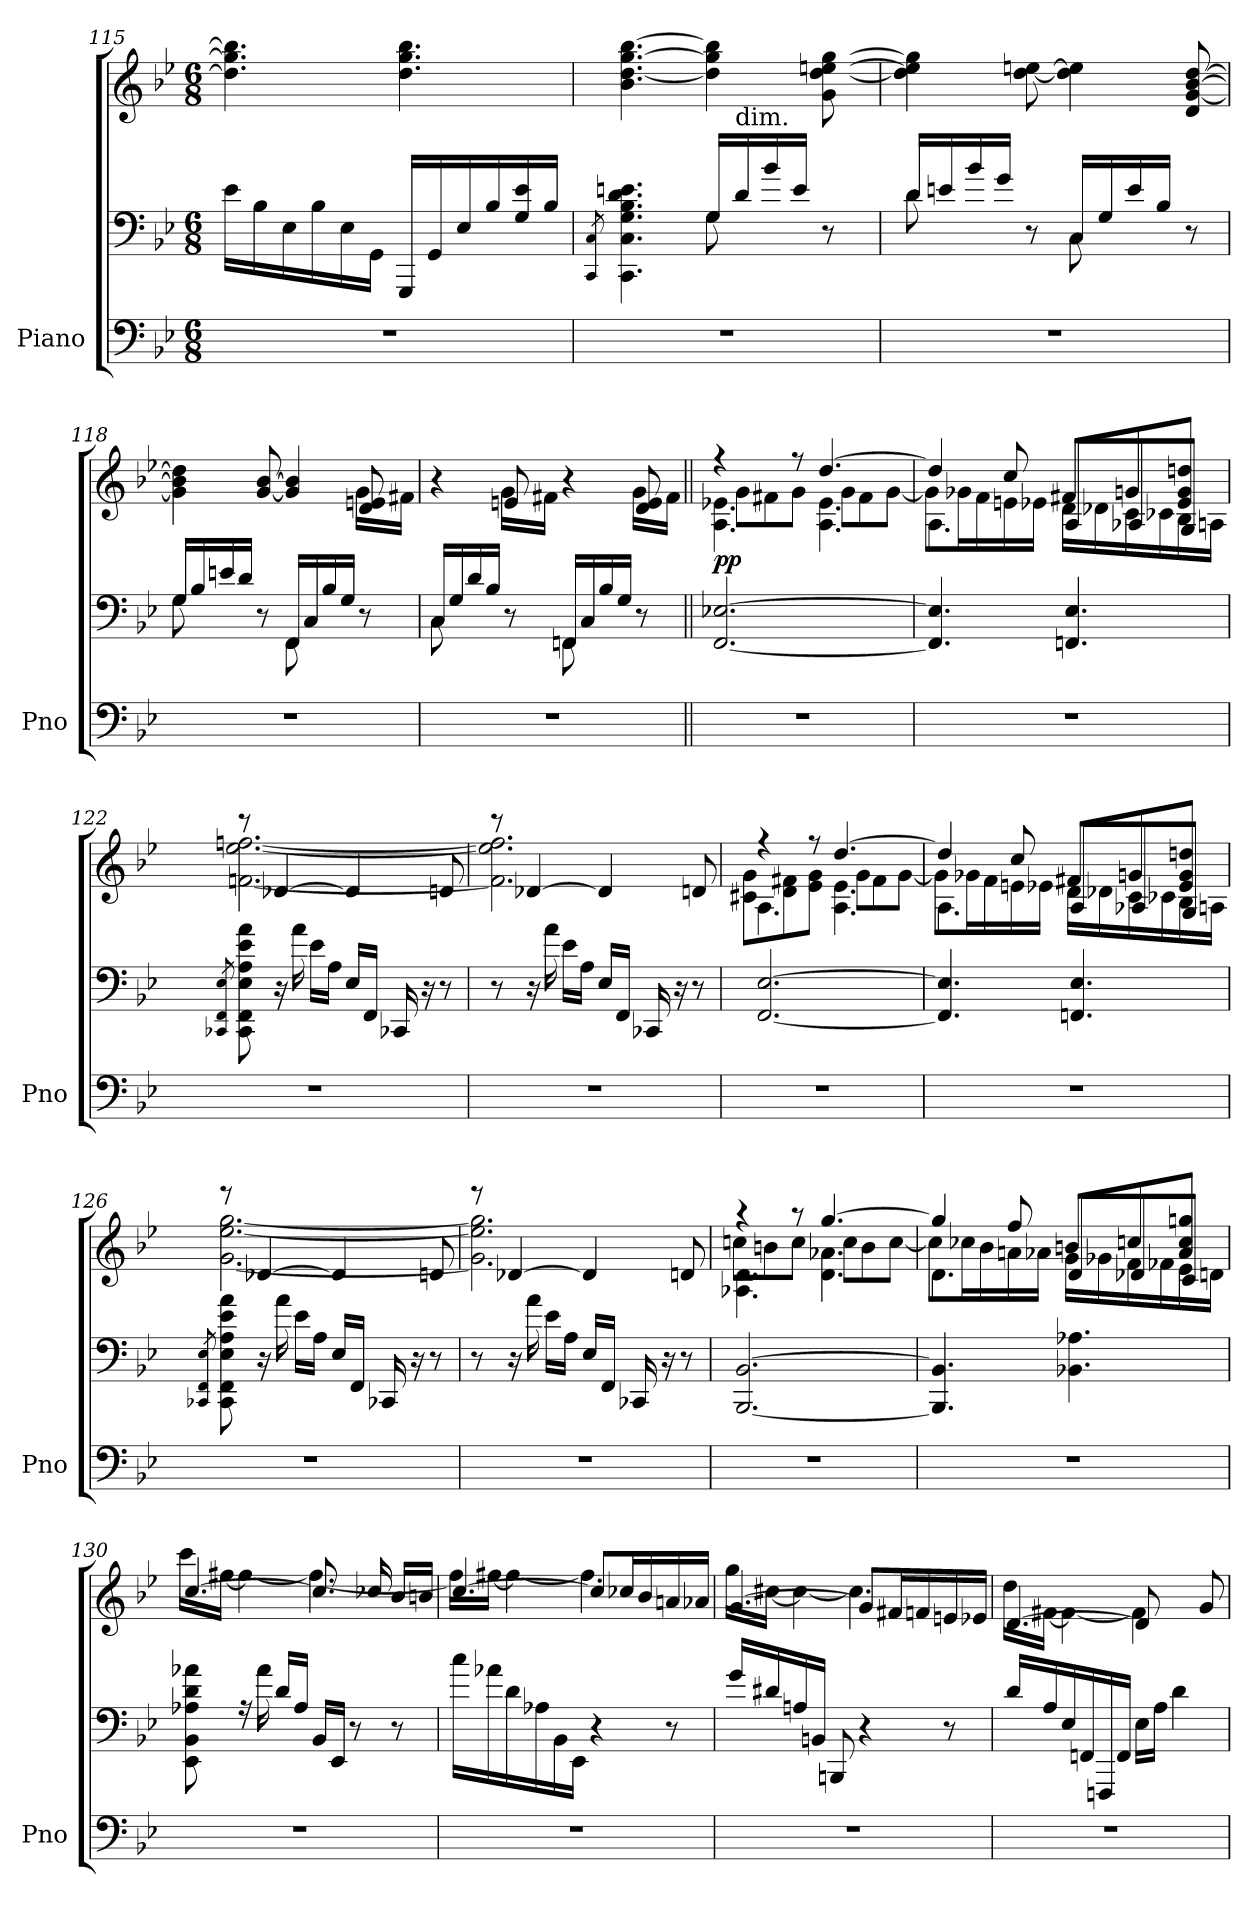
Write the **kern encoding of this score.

**kern	**kern	**kern	**dynam
*part1	*part1	*part1	*part1
*staff3	*staff2	*staff1	*staff1/2/3
*I"Piano	*	*	*
*I'Pno	*	*	*
*clefF4	*clefF4	*clefG2	*
*k[b-e-]	*k[b-e-]	*k[b-e-]	*
*M6/8	*M6/8	*M6/8	*
=115	=115	=115	=115
2.r	16e-LL	4.dd] 4.gg] 4.bb-]	.
.	16B-	.	.
.	16E-	.	.
.	16B-	.	.
.	16E-	.	.
.	16GGJJ	.	.
.	16GGGLL	4.dd 4.gg 4.bb-	.
.	16GG	.	.
.	16E-	.	.
.	16B-	.	.
.	16G 16e-	.	.
.	16B-JJ	.	.
=116	=116	=116	=116
.	8qCC 8qC	.	.
*	*^	*^	*
2.r	4.CC] 4.C] 4.G 4.B- 4.d 4.en	4.ryy	4.b- [4.dd [4.gg [4.bb-	4..ryy	.
.	16GLL	8G	4dd] 4gg] 4bb-]	.	.
!	!	!	!	!LO:TX:c:t=dim.	!
.	16d	.	.	4ryy	.
.	16b-	8ryy	.	.	.
.	16eJJ	.	.	.	.
.	8r	8ryy	8g [8dd [8een [8gg	.	.
.	.	.	.	16ryy	.
*	*	*	*v	*v	*
=117	=117	=117	=117	=117
2.r	16dLL	8d	4dd] 4ee] 4gg]	.
.	16en	.	.	.
.	16b-	8ryy	.	.
.	16gJJ	.	.	.
.	8r	8ryy	[8dd [8een	.
.	16CLL	8C	4dd] 4ee]	.
.	16G	.	.	.
.	16e	8ryy	.	.
.	16B-JJ	.	.	.
.	8r	8ryy	8d [8g [8b- [8dd	.
=118	=118	=118	=118	=118
*	*	*	*^	*
2.r	16GLL	8G	4g] 4b-] 4dd]	2ryy	.
.	16B-	.	.	.	.
.	16en	8ryy	.	.	.
.	16dJJ	.	.	.	.
.	8r	8ryy	[8g [8b-	.	.
.	16FFLL	8FF	4g] 4b-]	.	.
.	16C	.	.	.	.
.	16B-	8ryy	.	8ryy	.
.	16GJJ	.	.	.	.
.	8r	8ryy	8d 8en	16gLL	.
.	.	.	.	16f#XJJ	.
=119	=119	=119	=119	=119	=119
2.r	16CLL	8C	4ryy	4r	.
.	16G	.	.	.	.
.	16d	8ryy	.	.	.
.	16B-JJ	.	.	.	.
.	8r	8ryy	8en	16gLL	.
.	.	.	.	16f#XJJ	.
.	16FFLL	8FFn	4ryy	4r	.
.	16C	.	.	.	.
.	16B-	8ryy	.	.	.
.	16GJJ	.	.	.	.
.	8r	8ryy	8d 8e	16gLL	.
.	.	.	.	16f#JJ	.
*	*v	*v	*	*	*
=120||	=120||	=120||	=120||	=120||
*	*	*	*^	*
2.r	[2.FF [2.E-X	4.A\ 4.e-X\	8gL	4rff	pp
.	.	.	8f#X	.	.
.	.	.	8gJ	8rff	.
.	.	4.A\ 4.e-\	8gL	[4.dd	.
.	.	.	8f#	.	.
.	.	.	[8gJ	.	.
=121	=121	=121	=121	=121	=121
2.r	4.FF] 4.E-]	4.A\	8gL]	4dd]	.
.	.	.	16g-XL	.	.
.	.	.	16f	.	.
.	.	.	16en	8cc	.
.	.	.	16e-XJJ	.	.
.	4.FFn/ 4.E-/	8A\L	16dLL	8f#XL	.
.	.	.	16d-X	.	.
.	.	8A-X	16c	8gn	.
.	.	.	16c-X	.	.
.	.	8G/J	16B-	8e- 8g 8ddnJ	.
.	.	.	16AnJJ	.	.
*	*	*v	*v	*v	*
=122	=122	=122	=122
.	8qCC-X 8qFF 8qE-	.	.
*	*	*^	*
2.r	8CC-] 8FF] 8E-] 8A 8e- 8a	8r	[2.fn [2.ee- [2.ffn	.
.	16r	[4d-X	.	.
.	16a	.	.	.
.	16e-LL	.	.	.
.	16AJJ	.	.	.
.	16E-LL	4d-]	.	.
.	16FFJJ	.	.	.
.	16CC-X	.	.	.
.	16r	.	.	.
.	8r	8dn	.	.
=123	=123	=123	=123	=123
2.r	8r	8r	2.f] 2.ee-] 2.ff]	.
.	16r	[4d-X	.	.
.	16a	.	.	.
.	16e-LL	.	.	.
.	16AJJ	.	.	.
.	16E-LL	4d-]	.	.
.	16FFJJ	.	.	.
.	16CC-X	.	.	.
.	16r	.	.	.
.	8r	8dn	.	.
=124	=124	=124	=124	=124
*	*	*	*^	*
2.r	[2.FF [2.E-	4.A\	8c#X 8gL	4rff	.
.	.	.	8d 8f#X	.	.
.	.	.	8e- 8gJ	8rff	.
.	.	4.A\ 4.e-\	8gL	[4.dd	.
.	.	.	8f#	.	.
.	.	.	[8gJ	.	.
=125	=125	=125	=125	=125	=125
2.r	4.FF] 4.E-]	4.A\	8gL]	4dd]	.
.	.	.	16g-XL	.	.
.	.	.	16f	.	.
.	.	.	16en	8cc	.
.	.	.	16e-XJJ	.	.
.	4.FFn/ 4.E-/	8A\L	16dLL	8f#XL	.
.	.	.	16d-X	.	.
.	.	8A-X	16c	8gn	.
.	.	.	16c-X	.	.
.	.	8G/J	16B-	8e- 8g 8ddnJ	.
.	.	.	16AnJJ	.	.
*	*	*v	*v	*v	*
=126	=126	=126	=126
.	8qCC-X 8qFF 8qE-	.	.
*	*	*^	*
2.r	8CC-] 8FF] 8E-] 8A 8e- 8a	8r	[2.g [2.ee- [2.gg	.
.	16r	[4d-X	.	.
.	16a	.	.	.
.	16e-LL	.	.	.
.	16AJJ	.	.	.
.	16E-LL	4d-]	.	.
.	16FFJJ	.	.	.
.	16CC-X	.	.	.
.	16r	.	.	.
.	8r	8dn	.	.
=127	=127	=127	=127	=127
2.r	8r	8r	2.g] 2.ee-] 2.gg]	.
.	16r	[4d-X	.	.
.	16a	.	.	.
.	16e-LL	.	.	.
.	16AJJ	.	.	.
.	16E-LL	4d-]	.	.
.	16FFJJ	.	.	.
.	16CC-X	.	.	.
.	16r	.	.	.
.	8r	8dn	.	.
=128	=128	=128	=128	=128
*	*	*	*^	*
2.r	[2.BBB- [2.BB-	4.A-X\ 4.d\	8ccnL	4raa	.
.	.	.	8bn	.	.
.	.	.	8ccJ	8raa	.
.	.	4.d\ 4.a-X\	8ccL	[4.gg	.
.	.	.	8b	.	.
.	.	.	[8ccJ	.	.
=129	=129	=129	=129	=129	=129
2.r	4.BBB-] 4.BB-]	4.d\	8ccL]	4gg]	.
.	.	.	16cc-XL	.	.
.	.	.	16b-	.	.
.	.	.	16an	8ff	.
.	.	.	16a-XJJ	.	.
.	4.BB-X 4.A-X	8d\L	16gLL	8bnL	.
.	.	.	16g-X	.	.
.	.	8d-X	16f	8ccn	.
.	.	.	16f-X	.	.
.	.	8c/J	16e-	8a- 8cc 8ggnJ	.
.	.	.	16dnJJ	.	.
*	*	*	*v	*v	*
=130	=130	=130	=130	=130
2.r	8EE-\ 8BB-\ 8A-X\ 8d\ 8a-X\	[4.cc	16cccLL	.
.	.	.	[16ff#XJJ	.
.	16rA	.	4ff#_	.
.	16a-\	.	.	.
.	16d\LL	.	.	.
.	16A-/JJ	.	.	.
.	16BB-LL	8.cc]	4.ff#_	.
.	16EE-JJ	.	.	.
.	8r	.	.	.
.	.	16cc-X	.	.
.	8r	16b-LL	.	.
.	.	16bnJJ	.	.
=131	=131	=131	=131	=131
2.r	16cc\LL	[4.cc/	16ff#LL]	.
.	16a-X	.	[16ff#XJJ	.
.	16d\	.	4ff#_	.
.	16A-X/	.	.	.
.	16BB-	.	.	.
.	16EE-JJ	.	.	.
.	4r	8ccL]	4.ff#]	.
.	.	16cc-XL	.	.
.	.	16b-	.	.
.	8r	16an	.	.
.	.	16a-XJJ	.	.
=132	=132	=132	=132	=132
2.r	16g\LL	[4.g/	16ggLL	.
.	16d#X	.	[16cc#XJJ	.
.	16An/	.	4cc#_	.
.	16BBnJJ	.	.	.
.	8BBBn	.	.	.
.	4r	8gL]	4.cc#]	.
.	.	16f#XL	.	.
.	.	16fn	.	.
.	8r	16en	.	.
.	.	16e-XJJ	.	.
=133	=133	=133	=133	=133
2.r	16d\LL	[4.d/	16ddLL	.
.	16A/	.	[16f#XJJ	.
.	16E-	.	4f#_	.
.	16FFn	.	.	.
.	16FFFn	.	.	.
.	16FFJJ	.	.	.
.	16E-LL	8d]	4f#]	.
.	16AJJ	.	.	.
.	4d	4ryy	.	.
.	.	.	8g	.
*	*	*v	*v	*
=	=	=	=
*-	*-	*-	*-
